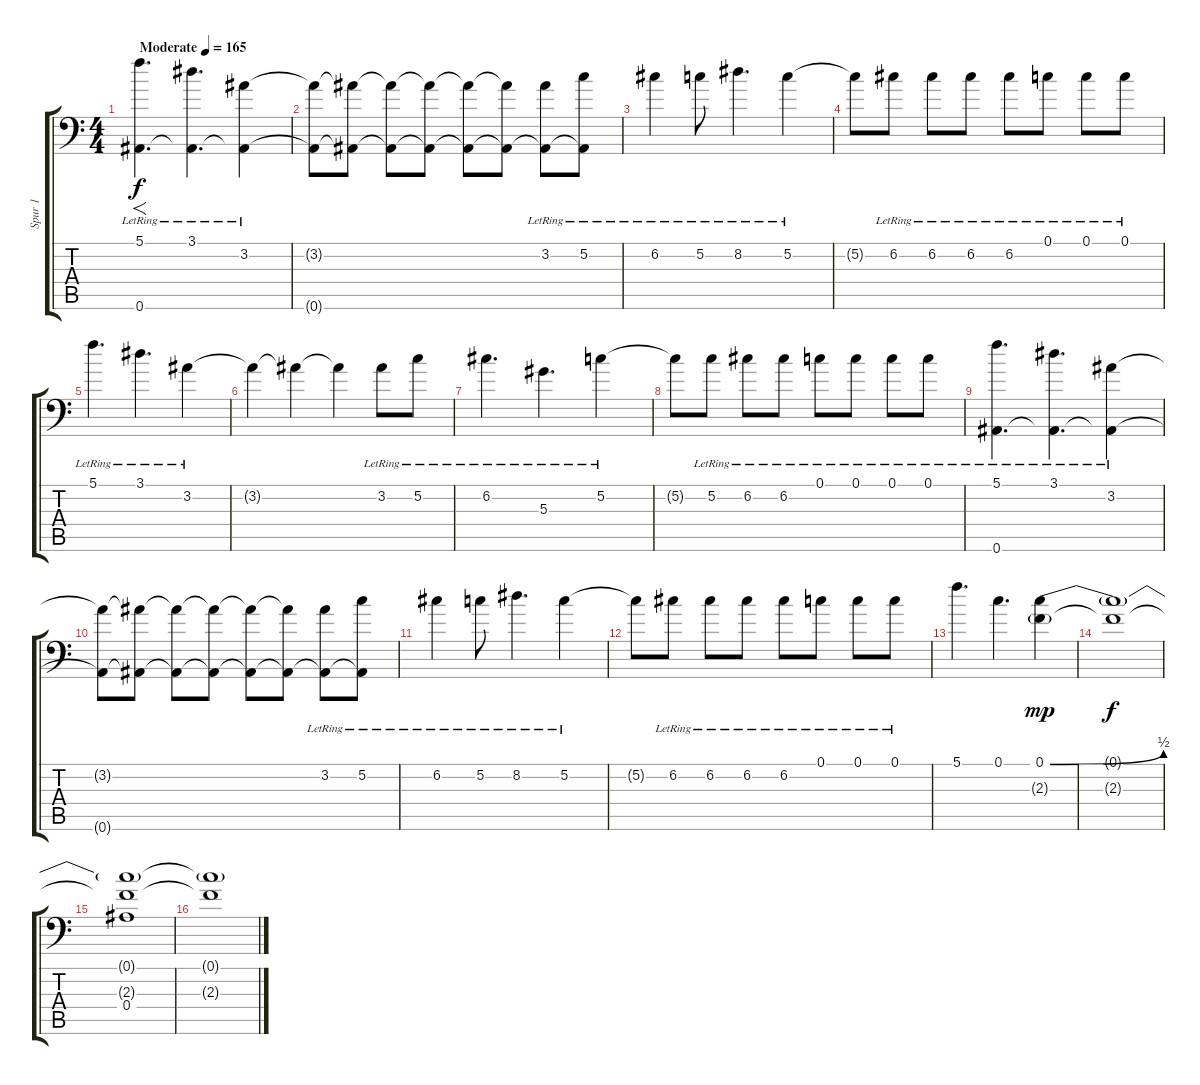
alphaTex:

\track ("Spur 1" "Spur 1") {instrument distortionguitar}
\staff {score tabs}
\tuning (C4 G3 Eb3 Bb2 F2 Bb1) {hide}
\ts (4 4)
\tempo (165 "Moderate")
\clef f4
\ks c
(5.1{lr} 0.6).4{f d dy f instrument distortionguitar} (3.1{lr} 0.6{t}).4{d} (3.2{lr} 0.6{t}).4 |
(3.2{t} 0.6{t}).8 (3.2{t} 0.6{t}).8 (3.2{t} 0.6{t}).8 (3.2{t} 0.6{t}).8 (3.2{t} 0.6{t}).8 (3.2{t} 0.6{t}).8 (3.2{lr} 0.6{t}).8 (5.2{lr} 0.6{t}).8 |
6.2{lr}.4 5.2{lr}.8 8.2{lr}.4{d} 5.2{lr}.4 |
5.2{t}.8 6.2{lr}.8 6.2{lr}.8 6.2{lr}.8 6.2{lr}.8 0.1{lr}.8 0.1{lr}.8 0.1{lr}.8 |
5.1{lr}.4{d} 3.1{lr}.4{d} 3.2{lr}.4 |
3.2{t}.4 3.2{t}.4 3.2{t}.4 3.2{lr}.8 5.2{lr}.8 |
6.2{lr}.4{d} 5.3{lr}.4{d} 5.2{lr}.4 |
5.2{t}.8 5.2{lr}.8 6.2{lr}.8 6.2{lr}.8 0.1{lr}.8 0.1{lr}.8 0.1{lr}.8 0.1{lr}.8 |
(5.1{lr} 0.6).4{d} (3.1{lr} 0.6{t}).4{d} (3.2{lr} 0.6{t}).4 |
(3.2{t} 0.6{t}).8 (3.2{t} 0.6{t}).8 (3.2{t} 0.6{t}).8 (3.2{t} 0.6{t}).8 (3.2{t} 0.6{t}).8 (3.2{t} 0.6{t}).8 (3.2{lr} 0.6{t}).8 (5.2{lr} 0.6{t}).8 |
6.2{lr}.4 5.2{lr}.8 8.2{lr}.4{d} 5.2{lr}.4 |
5.2{t}.8 6.2{lr}.8 6.2{lr}.8 6.2{lr}.8 6.2{lr}.8 0.1{lr}.8 0.1{lr}.8 0.1{lr}.8 |
5.1.4{d} 0.1.4{d} (0.1{be (bend 0 0 60 2)} 2.3{g}).4{dy mp volume 4} |
(0.1{t} 2.3{t}).1{dy f} |
(0.1{t} 2.3{t} 0.4).1 |
(0.1{t} 2.3{t}).1{volume 8}
